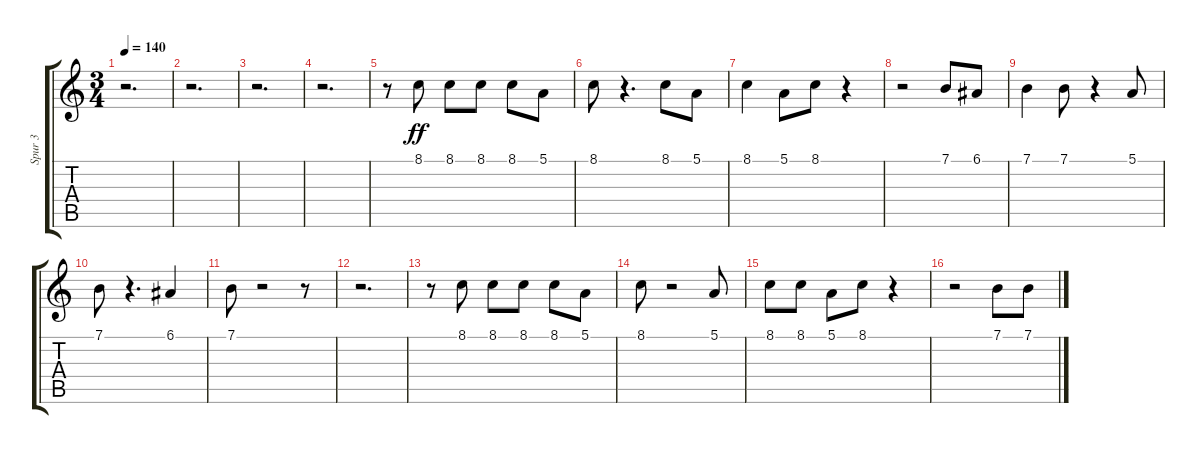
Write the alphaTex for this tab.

\track ("Spur 3" "Spur 3") {instrument blownbottle}
\staff {score tabs}
\tuning (E4 B3 G3 D3 A2 E2) {hide}
\ts (3 4)
\tempo 140
\clef g2
\ks c
r.2{d dy ff} |
r.2{d} |
r.2{d} |
r.2{d} |
r.8 8.1.8 8.1.8 8.1.8 8.1.8 5.1.8 |
8.1.8 r.4{d} 8.1.8 5.1.8 |
8.1.4 5.1.8 8.1.8 r.4 |
r.2 7.1.8 6.1.8 |
7.1.4 7.1.8 r.4 5.1.8 |
7.1.8 r.4{d} 6.1.4 |
7.1.8 r.2 r.8 |
r.2{d} |
r.8 8.1.8 8.1.8 8.1.8 8.1.8 5.1.8 |
8.1.8 r.2 5.1.8 |
8.1.8 8.1.8 5.1.8 8.1.8 r.4 |
r.2 7.1.8 7.1.8
